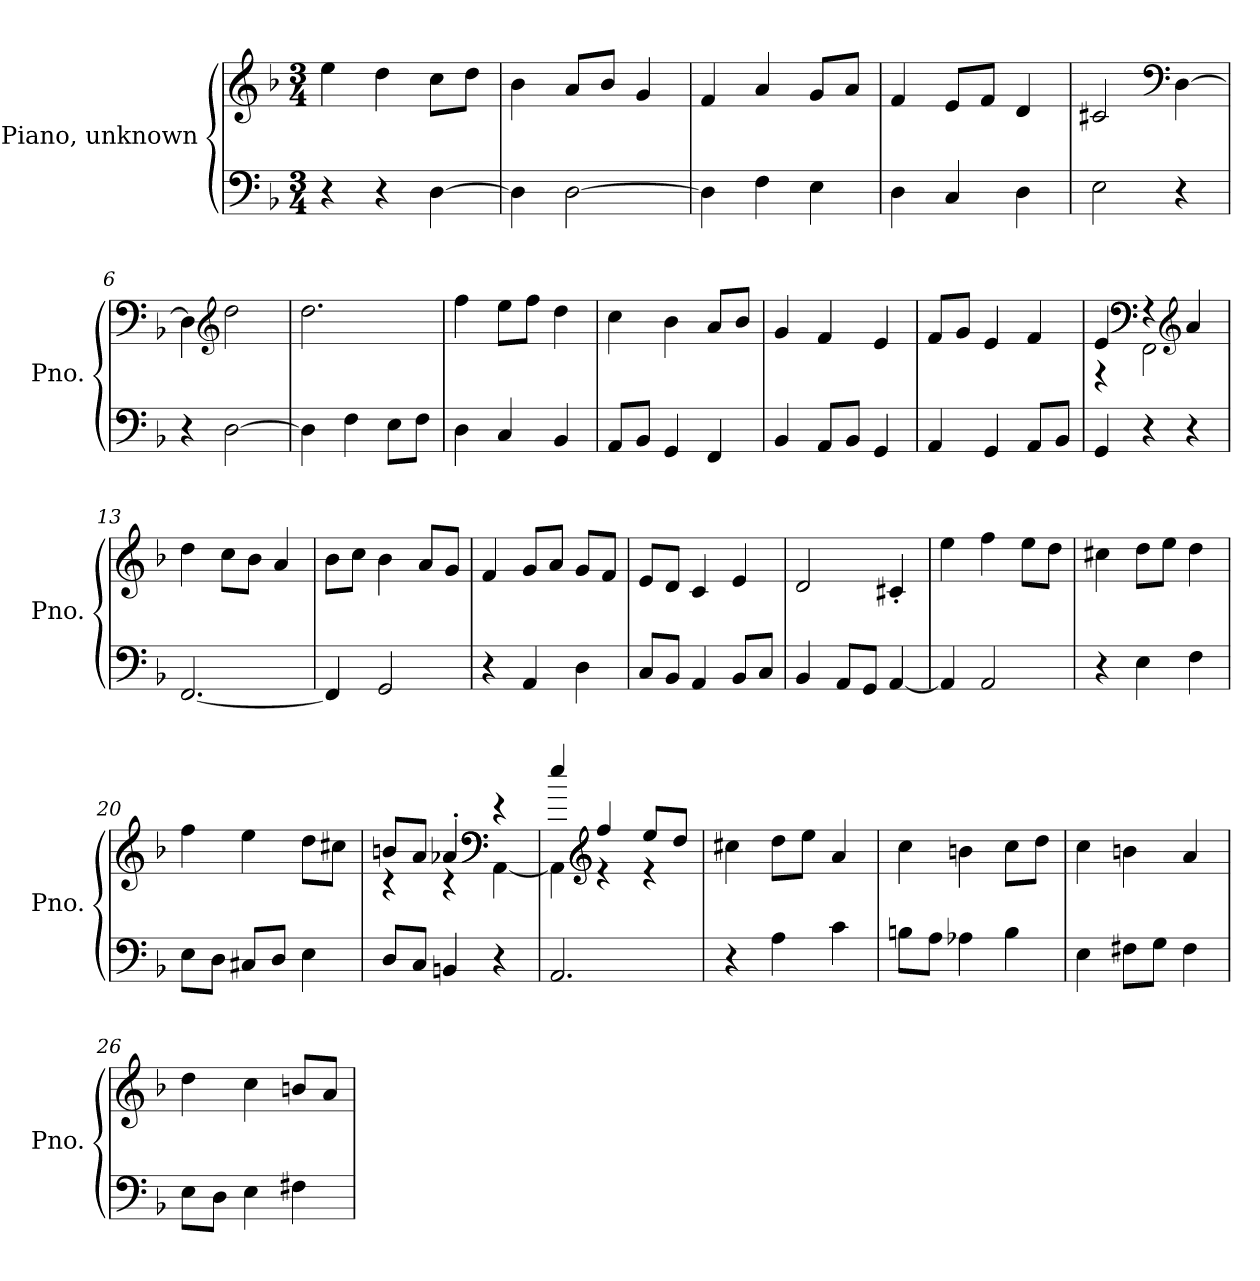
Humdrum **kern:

**kern	**kern
*part1	*part1
*staff2	*staff1
*I"Piano, unknown	*
*I'Pno.	*
*clefF4	*clefG2
*k[b-]	*k[b-]
*M3/4	*M3/4
*MM113	*MM113
=1	=1
4r	4ee\
4r	4dd\
[4D\	8cc\L
.	8dd\J
=2	=2
4D\]	4b-\
[2D\	8a/L
.	8b-/J
.	4g/
=3	=3
4D\]	4f/
4F\	4a/
4E\	8g/L
.	8a/J
=4	=4
4D\	4f/
4C/	8e/L
.	8f/J
4D\	4d/
=5	=5
2E\	2c#X/
*	*clefF4
4r	[4D\
=6	=6
4r	4D\]
*	*clefG2
[2D\	2dd\
=7	=7
4D\]	2.dd\
4F\	.
8E\L	.
8F\J	.
=8	=8
4D\	4ff\
4C/	8ee\L
.	8ff\J
4BB-/	4dd\
!!LO:LB:g=z
=9	=9
8AA/L	4cc\
8BB-/J	.
4GG/	4b-\
4FF/	8a/L
.	8b-/J
=10	=10
4BB-/	4g/
8AA/L	4f/
8BB-/J	.
4GG/	4e/
=11	=11
4AA/	8f/L
.	8g/J
4GG/	4e/
8AA/L	4f/
8BB-/J	.
=12	=12
*	*^
4GG/	4e/	4r
*	*clefF4	*
4r	4r	2FF\
*	*clefG2	*
4r	4a/	.
*	*v	*v
=13	=13
[2.FF/	4dd\
.	8cc\L
.	8b-\J
.	4a/
=14	=14
4FF/]	8b-\L
.	8cc\J
2GG/	4b-\
.	8a/L
.	8g/J
=15	=15
4r	4f/
4AA/	8g/L
.	8a/J
4D\	8g/L
.	8f/J
!!LO:LB:g=z
=16	=16
8C/L	8e/L
8BB-/J	8d/J
4AA/	4c/
8BB-/L	4e/
8C/J	.
=17	=17
4BB-/	2d/
8AA/L	.
8GG/J	.
[4AA/	4c#X'/
=18	=18
4AA/]	4ee\
2AA/	4ff\
.	8ee\L
.	8dd\J
=19	=19
4r	4cc#X\
4E\	8dd\L
.	8ee\J
4F\	4dd\
=20	=20
8E\L	4ff\
8D\J	.
8C#X/L	4ee\
8D/J	.
4E\	8dd\L
.	8cc#X\J
=21	=21
*	*^
8D/L	8bn/L	4r
8C/J	8a/J	.
4BBn/	4a-X'/	4r
*	*clefF4	*
4r	4r	[4AA\
=22	=22	=22
2.AA/	4ee/	4AA\]
*	*clefG2	*
.	4ff/	4r
.	8ee/L	4r
.	8dd/J	.
*	*v	*v
!!LO:LB:g=z
=23	=23
4r	4cc#X\
4A\	8dd\L
.	8ee\J
4c\	4a/
=24	=24
8Bn\L	4cc\
8A\J	.
4A-X\	4bn\
4B\	8cc\L
.	8dd\J
=25	=25
4E\	4cc\
8F#X\L	4bn\
8G\J	.
4F#\	4a/
=26	=26
8E\L	4dd\
8D\J	.
4E\	4cc\
4F#X\	8bn/L
.	8a/J
=	=
*-	*-
